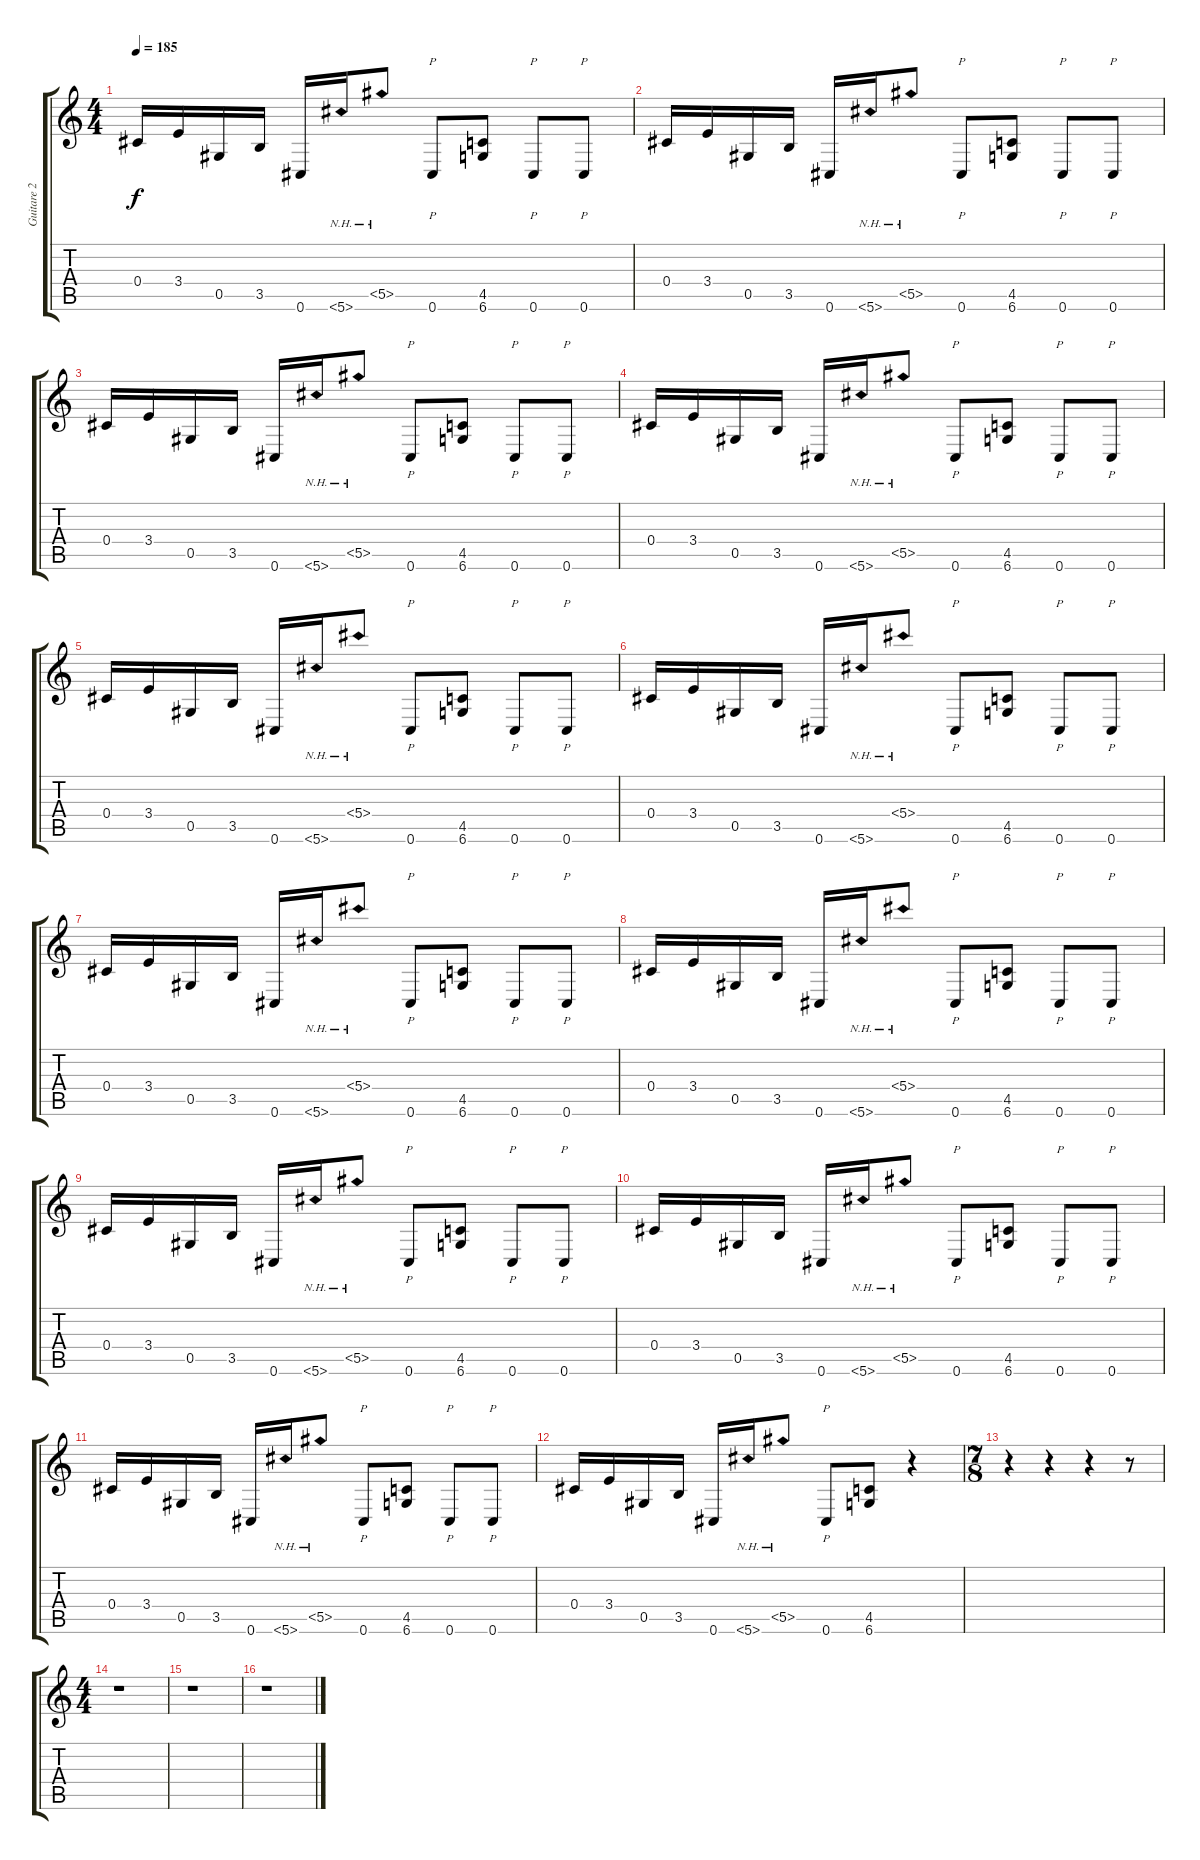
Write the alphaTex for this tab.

\track ("Guitare 2" "Guitare 2") {instrument distortionguitar}
\staff {score tabs}
\tuning (Eb4 Bb3 Gb3 Db3 Ab2 Db2) {hide}
\ts (4 4)
\tempo 185
\clef g2
\ks c
0.4.16{dy f} 3.4.16 0.5.16 3.5.16 0.6.16 5.6{nh}.16 5.5{nh}.8 0.6.8{p} (4.5 6.6).8 0.6.8{p} 0.6.8{p} |
0.4.16 3.4.16 0.5.16 3.5.16 0.6.16 5.6{nh}.16 5.5{nh}.8 0.6.8{p} (4.5 6.6).8 0.6.8{p} 0.6.8{p} |
0.4.16 3.4.16 0.5.16 3.5.16 0.6.16 5.6{nh}.16 5.5{nh}.8 0.6.8{p} (4.5 6.6).8 0.6.8{p} 0.6.8{p} |
0.4.16 3.4.16 0.5.16 3.5.16 0.6.16 5.6{nh}.16 5.5{nh}.8 0.6.8{p} (4.5 6.6).8 0.6.8{p} 0.6.8{p} |
0.4.16 3.4.16 0.5.16 3.5.16 0.6.16 5.6{nh}.16 5.4{nh}.8 0.6.8{p} (4.5 6.6).8 0.6.8{p} 0.6.8{p} |
0.4.16 3.4.16 0.5.16 3.5.16 0.6.16 5.6{nh}.16 5.4{nh}.8 0.6.8{p} (4.5 6.6).8 0.6.8{p} 0.6.8{p} |
0.4.16 3.4.16 0.5.16 3.5.16 0.6.16 5.6{nh}.16 5.4{nh}.8 0.6.8{p} (4.5 6.6).8 0.6.8{p} 0.6.8{p} |
0.4.16 3.4.16 0.5.16 3.5.16 0.6.16 5.6{nh}.16 5.4{nh}.8 0.6.8{p} (4.5 6.6).8 0.6.8{p} 0.6.8{p} |
0.4.16 3.4.16 0.5.16 3.5.16 0.6.16 5.6{nh}.16 5.5{nh}.8 0.6.8{p} (4.5 6.6).8 0.6.8{p} 0.6.8{p} |
0.4.16 3.4.16 0.5.16 3.5.16 0.6.16 5.6{nh}.16 5.5{nh}.8 0.6.8{p} (4.5 6.6).8 0.6.8{p} 0.6.8{p} |
0.4.16 3.4.16 0.5.16 3.5.16 0.6.16 5.6{nh}.16 5.5{nh}.8 0.6.8{p} (4.5 6.6).8 0.6.8{p} 0.6.8{p} |
0.4.16 3.4.16 0.5.16 3.5.16 0.6.16 5.6{nh}.16 5.5{nh}.8 0.6.8{p} (4.5 6.6).8 r.4 |
\ts (7 8)
r.4 r.4 r.4 r.8 |
\ts (4 4)
r.1 |
r.1 |
r.1
